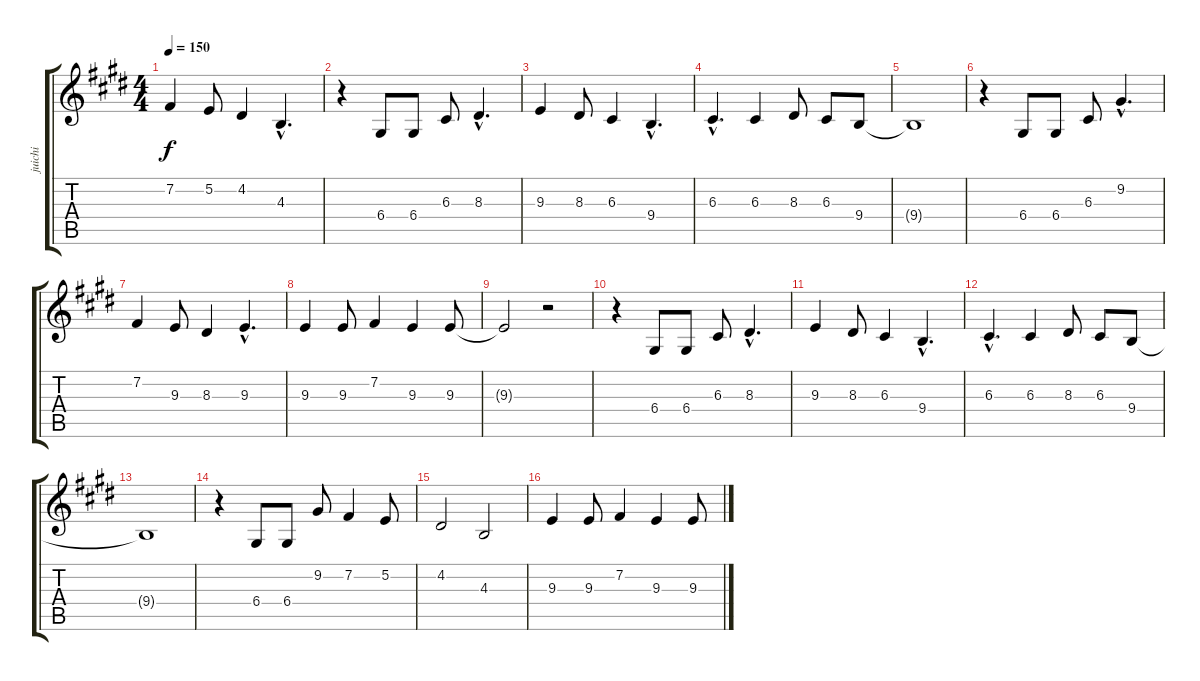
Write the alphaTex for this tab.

\track ("juichi" "juichi") {instrument altosax}
\staff {score tabs}
\tuning (E4 B3 G3 D3 A2 E2) {hide}
\ts (4 4)
\tempo 150
\clef g2
\ks c#minor
7.2{t}.4{dy f} 5.2.8 4.2.4 4.3{hac}.4{d} |
r.4 6.4.8 6.4.8 6.3.8 8.3{hac}.4{d} |
9.3.4 8.3.8 6.3.4 9.4{hac}.4{d} |
6.3{hac}.4{d} 6.3.4 8.3.8 6.3.8 9.4.8 |
9.4{t}.1 |
r.4 6.4.8 6.4.8 6.3.8 9.2{hac}.4{d} |
7.2.4 9.3.8 8.3.4 9.3{hac}.4{d} |
9.3.4 9.3.8 7.2.4 9.3.4 9.3.8 |
9.3{t}.2 r.2 |
r.4 6.4.8 6.4.8 6.3.8 8.3{hac}.4{d} |
9.3.4 8.3.8 6.3.4 9.4{hac}.4{d} |
6.3{hac}.4{d} 6.3.4 8.3.8 6.3.8 9.4.8 |
9.4{t}.1 |
r.4 6.4.8 6.4.8 9.2.8 7.2.4 5.2.8 |
4.2.2 4.3.2 |
9.3.4 9.3.8 7.2.4 9.3.4 9.3.8
